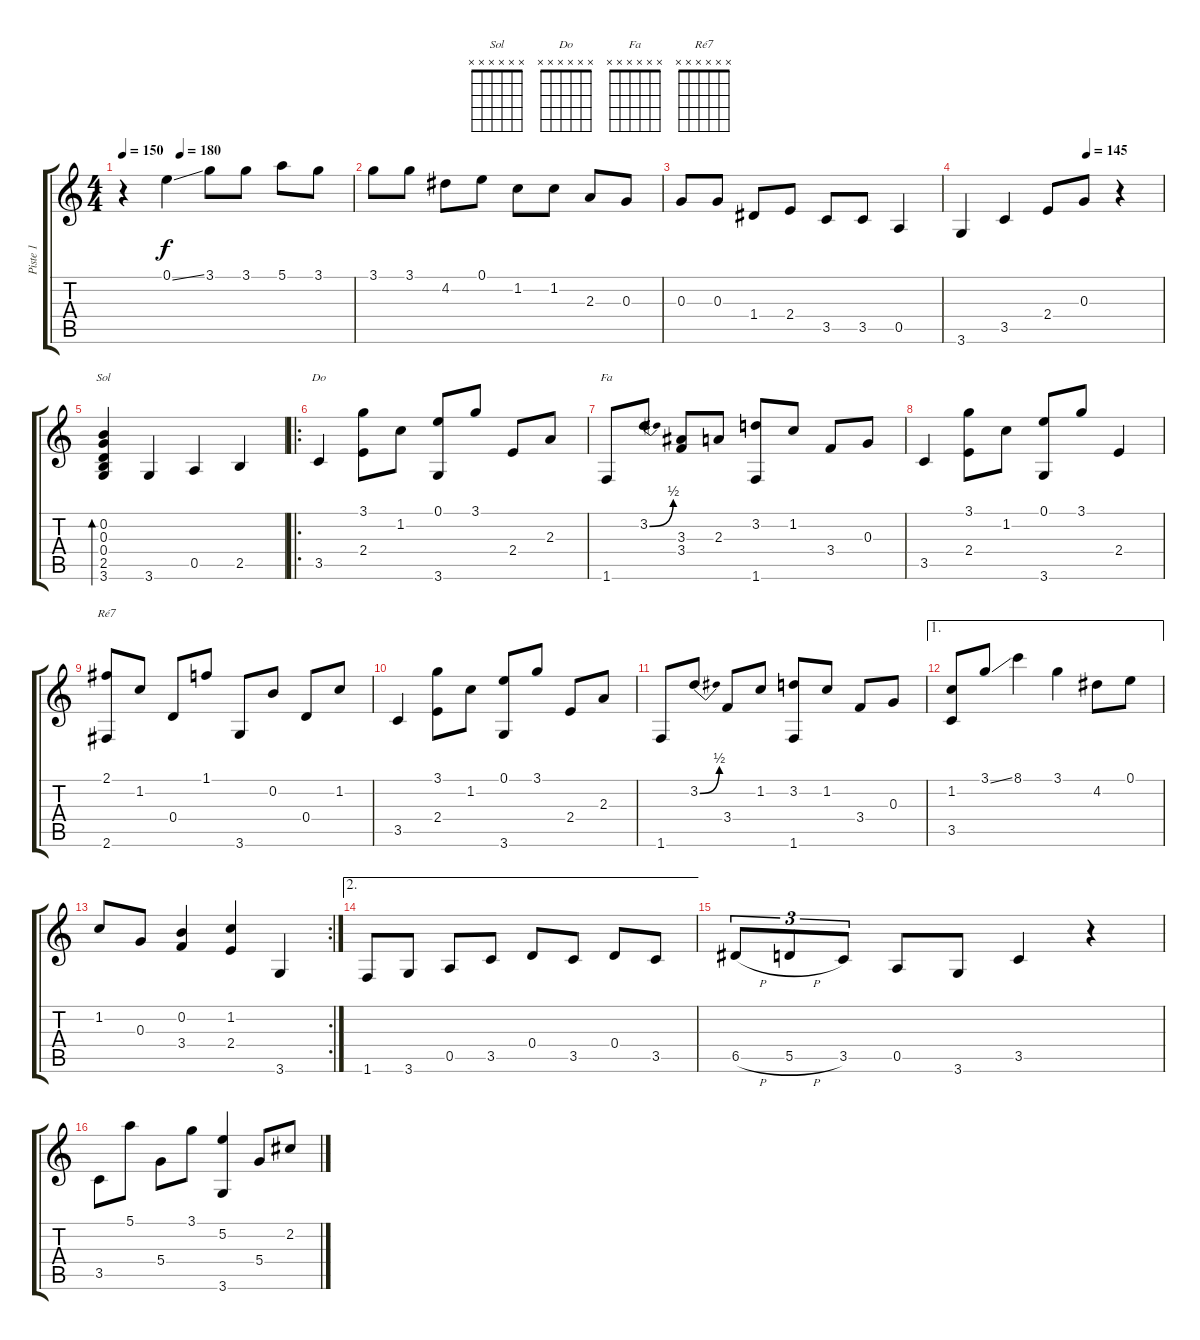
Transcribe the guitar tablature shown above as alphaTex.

\track ("Piste 1" "Piste 1") {instrument acousticguitarnylon}
\staff {score tabs}
\tuning (E4 B3 G3 D3 A2 E2) {hide}
\chord ("Sol" x x x x x x) {firstfret 0}
\chord ("Do" x x x x x x) {firstfret 0}
\chord ("Fa" x x x x x x) {firstfret 0}
\chord ("Ré7" x x x x x x) {firstfret 0}
\ts (4 4)
\tempo 150
\tempo (180 0.25)
\tempo 150
\clef g2
\ks c
r.4{dy f instrument acousticguitarnylon} 0.1{ss}.4 3.1.8 3.1.8 5.1.8 3.1.8 |
3.1.8 3.1.8 4.2.8 0.1.8 1.2.8 1.2.8 2.3.8 0.3.8 |
0.3.8 0.3.8 1.4.8 2.4.8 3.5.8 3.5.8 0.5.4 |
\tempo (145 0.625)
3.6.4 3.5.4 2.4.8 0.3.8 r.4 |
(0.2 0.3 0.4 2.5 3.6).4{bd 60 ch "Sol"} 3.6.4 0.5.4 2.5.4 |
\ro
3.5.4{ch "Do"} (3.1 2.4).8 1.2.8 (0.1 3.6).8 3.1.8 2.4.8 2.3.8 |
1.6.8{ch "Fa"} 3.2{be (bend 0 0 60 2)}.8 (3.3 3.4).8 2.3.8 (3.2 1.6).8 1.2.8 3.4.8 0.3.8 |
3.5.4 (3.1 2.4).8 1.2.8 (0.1 3.6).8 3.1.8 2.4.4 |
(2.1 2.6).8{ch "Ré7"} 1.2.8 0.4.8 1.1.8 3.6.8 0.2.8 0.4.8 1.2.8 |
3.5.4 (3.1 2.4).8 1.2.8 (0.1 3.6).8 3.1.8 2.4.8 2.3.8 |
1.6.8 3.2{be (bend 0 0 60 2)}.8 3.4.8 1.2.8 (3.2 1.6).8 1.2.8 3.4.8 0.3.8 |
\ae 1
(1.2 3.5).8 3.1{ss}.8 8.1.4 3.1.4 4.2.8 0.1.8 |
\rc 2
1.2.8 0.3.8 (0.2 3.4).4 (1.2 2.4).4 3.6.4 |
\ae 2
1.6.8 3.6.8 0.5.8 3.5.8 0.4.8 3.5.8 0.4.8 3.5.8 |
6.5{h}.8{tu (3 2)} 5.5{h}.8{tu (3 2)} 3.5.8{tu (3 2)} 0.5.8 3.6.8 3.5.4 r.4 |
3.5.8 5.1.8 5.4.8 3.1.8 (5.2 3.6).4 5.4.8 2.2.8
